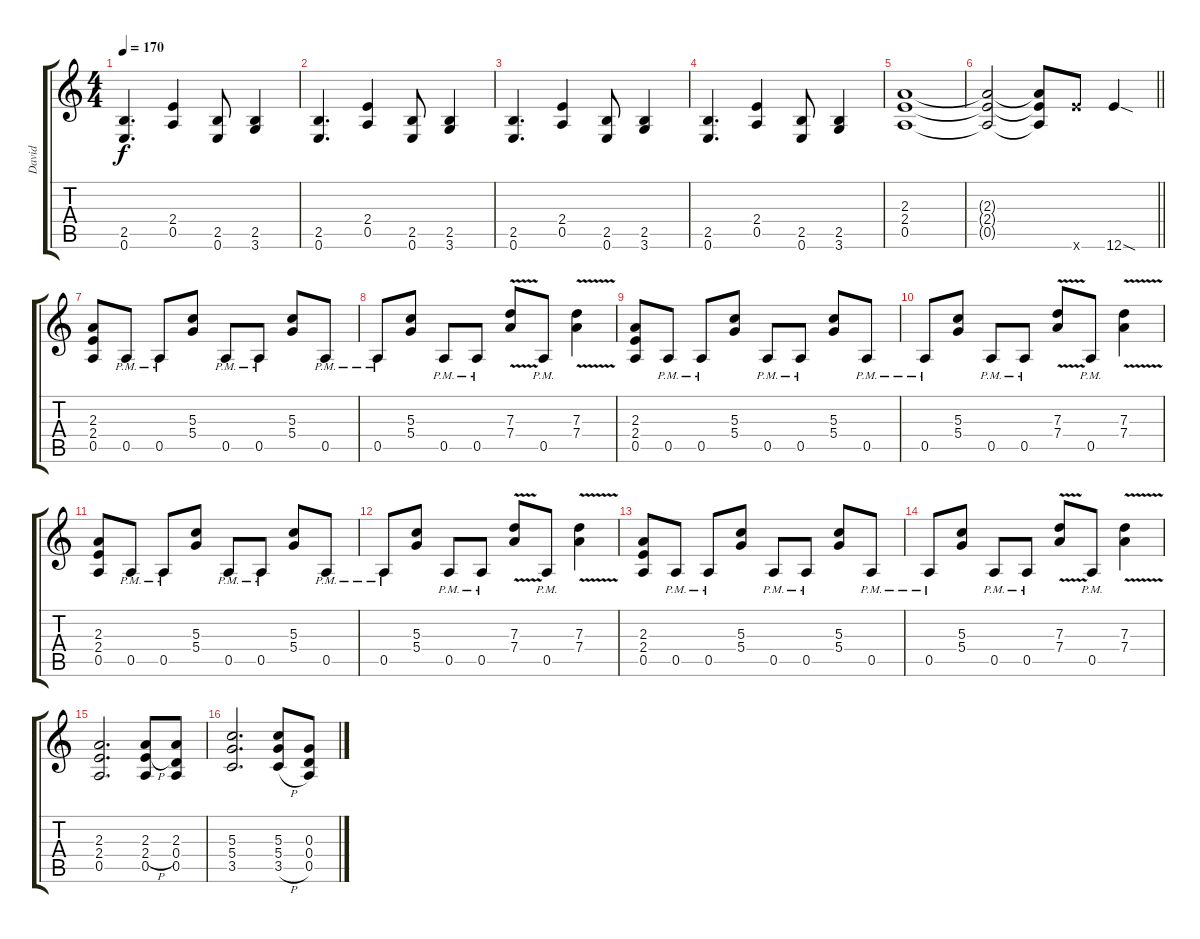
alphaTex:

\track ("David" "David") {instrument overdrivenguitar}
\staff {score tabs}
\tuning (E4 B3 G3 D3 A2 E2) {hide}
\ts (4 4)
\tempo 170
\clef g2
\ks c
(2.5 0.6).4{d dy f} (2.4 0.5).4 (2.5 0.6).8 (2.5 3.6).4 |
(2.5 0.6).4{d} (2.4 0.5).4 (2.5 0.6).8 (2.5 3.6).4 |
(2.5 0.6).4{d} (2.4 0.5).4 (2.5 0.6).8 (2.5 3.6).4 |
(2.5 0.6).4{d} (2.4 0.5).4 (2.5 0.6).8 (2.5 3.6).4 |
(2.3 2.4 0.5).1 |
\barLineRight lightlight
(2.3{t} 2.4{t} 0.5{t}).2 (2.3{t} 2.4{t} 0.5{t}).8 12.6{x}.8 12.6{sod}.4 |
(2.3 2.4 0.5).8 0.5{pm}.8 0.5{pm}.8 (5.3 5.4).8 0.5{pm}.8 0.5{pm}.8 (5.3 5.4).8 0.5{pm}.8 |
0.5{pm}.8 (5.3 5.4).8 0.5{pm}.8 0.5{pm}.8 (7.3 7.4{v}).8 0.5{pm}.8 (7.3 7.4{v}).4 |
(2.3 2.4 0.5).8 0.5{pm}.8 0.5{pm}.8 (5.3 5.4).8 0.5{pm}.8 0.5{pm}.8 (5.3 5.4).8 0.5{pm}.8 |
0.5{pm}.8 (5.3 5.4).8 0.5{pm}.8 0.5{pm}.8 (7.3 7.4{v}).8 0.5{pm}.8 (7.3 7.4{v}).4 |
(2.3 2.4 0.5).8 0.5{pm}.8 0.5{pm}.8 (5.3 5.4).8 0.5{pm}.8 0.5{pm}.8 (5.3 5.4).8 0.5{pm}.8 |
0.5{pm}.8 (5.3 5.4).8 0.5{pm}.8 0.5{pm}.8 (7.3 7.4{v}).8 0.5{pm}.8 (7.3 7.4{v}).4 |
(2.3 2.4 0.5).8 0.5{pm}.8 0.5{pm}.8 (5.3 5.4).8 0.5{pm}.8 0.5{pm}.8 (5.3 5.4).8 0.5{pm}.8 |
0.5{pm}.8 (5.3 5.4).8 0.5{pm}.8 0.5{pm}.8 (7.3 7.4{v}).8 0.5{pm}.8 (7.3 7.4{v}).4 |
(2.3 2.4 0.5).2{d} (2.3 2.4{h} 0.5).8 (2.3 0.4 0.5).8 |
(5.3 5.4 3.5).2{d} (5.3 5.4 3.5{h}).8 (0.3 0.4 0.5).8
